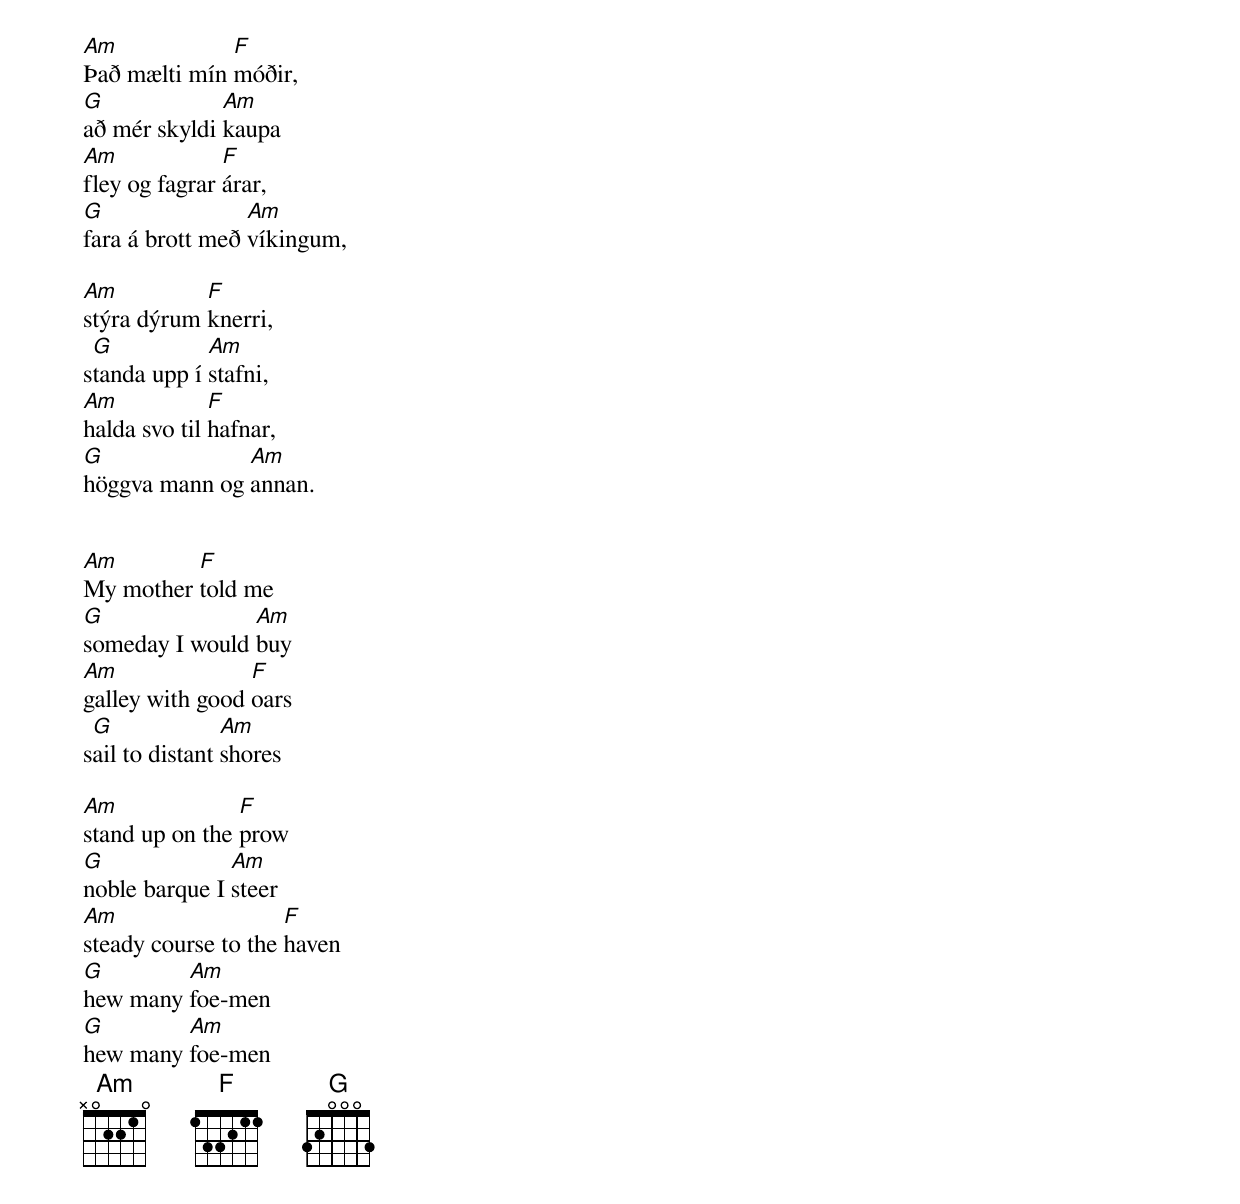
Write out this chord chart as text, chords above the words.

Am            F
Það mælti mín móðir,
G             Am
að mér skyldi kaupa
Am             F
fley og fagrar árar,
G                Am
fara á brott með víkingum,

Am          F
stýra dýrum knerri,
 G           Am
standa upp í stafni,
Am            F
halda svo til hafnar,
G              Am
höggva mann og annan.


Am        F
My mother told me
G               Am
someday I would buy
Am               F
galley with good oars
 G              Am
sail to distant shores

Am              F
stand up on the prow
G              Am
noble barque I steer
Am                   F
steady course to the haven
G        Am
hew many foe-men
G        Am
hew many foe-men
